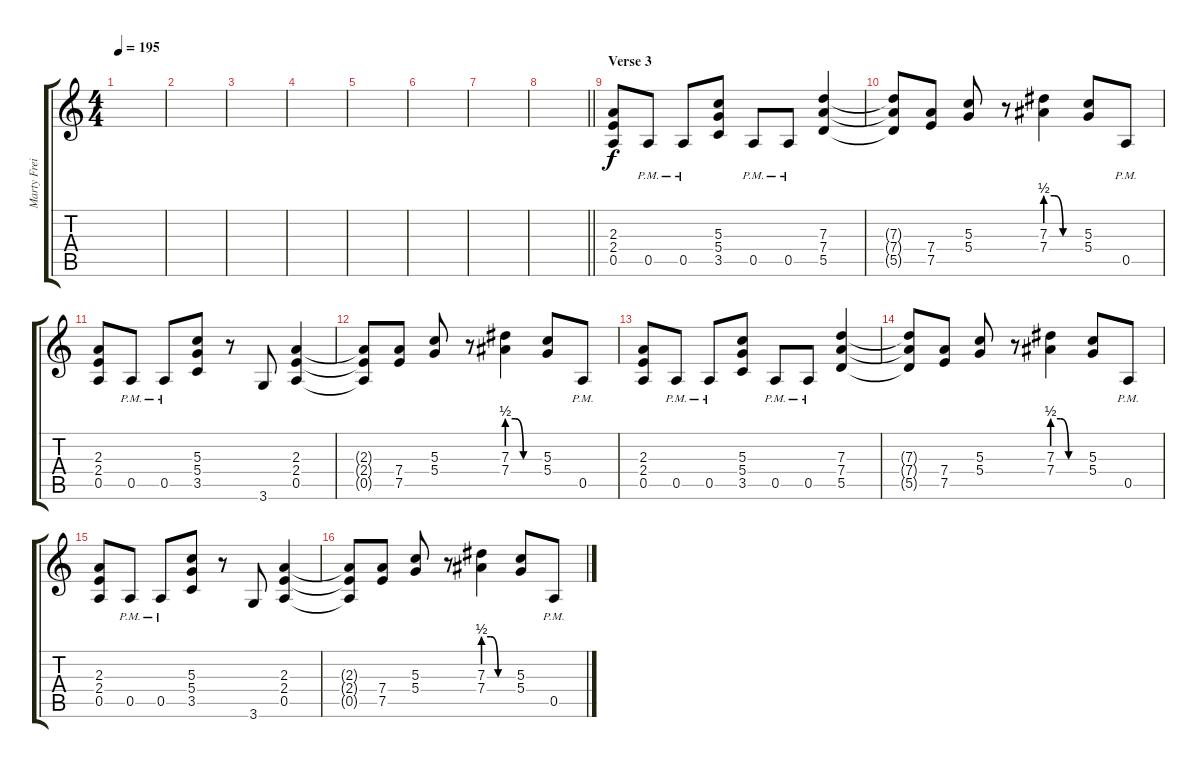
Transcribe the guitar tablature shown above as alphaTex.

\track ("Marty Freidman" "Marty Frei") {instrument distortionguitar}
\staff {score tabs}
\tuning (E4 B3 G3 D3 A2 E2) {hide}
\ts (4 4)
\tempo 195
\clef g2
\ks c
|
|
|
|
|
|
|
\barLineRight lightlight
|
\section ("" "Verse 3")
(2.3 2.4 0.5).8 0.5{pm}.8 0.5{pm}.8 (5.3 5.4 3.5).8 0.5{pm}.8 0.5{pm}.8 (7.3 7.4 5.5).4 |
(7.3{t} 7.4{t} 5.5{t}).8 (7.4 7.5).8 (5.3 5.4).8 r.8 (7.3{be (custom 0 2 15 2 30 0 60 0)} 7.4{be (custom 0 2 15 2 30 0 60 0)}).4 (5.3 5.4).8 0.5{pm}.8 |
(2.3 2.4 0.5).8 0.5{pm}.8 0.5{pm}.8 (5.3 5.4 3.5).8 r.8 3.6.8 (2.3 2.4 0.5).4 |
(2.3{t} 2.4{t} 0.5{t}).8 (7.4 7.5).8 (5.3 5.4).8 r.8 (7.3{be (custom 0 2 15 2 30 0 60 0)} 7.4{be (custom 0 2 15 2 30 0 60 0)}).4 (5.3 5.4).8 0.5{pm}.8 |
(2.3 2.4 0.5).8 0.5{pm}.8 0.5{pm}.8 (5.3 5.4 3.5).8 0.5{pm}.8 0.5{pm}.8 (7.3 7.4 5.5).4 |
(7.3{t} 7.4{t} 5.5{t}).8 (7.4 7.5).8 (5.3 5.4).8 r.8 (7.3{be (custom 0 2 15 2 30 0 60 0)} 7.4{be (custom 0 2 15 2 30 0 60 0)}).4 (5.3 5.4).8 0.5{pm}.8 |
(2.3 2.4 0.5).8 0.5{pm}.8 0.5{pm}.8 (5.3 5.4 3.5).8 r.8 3.6.8 (2.3 2.4 0.5).4 |
(2.3{t} 2.4{t} 0.5{t}).8 (7.4 7.5).8 (5.3 5.4).8 r.8 (7.3{be (custom 0 2 15 2 30 0 60 0)} 7.4{be (custom 0 2 15 2 30 0 60 0)}).4 (5.3 5.4).8 0.5{pm}.8
